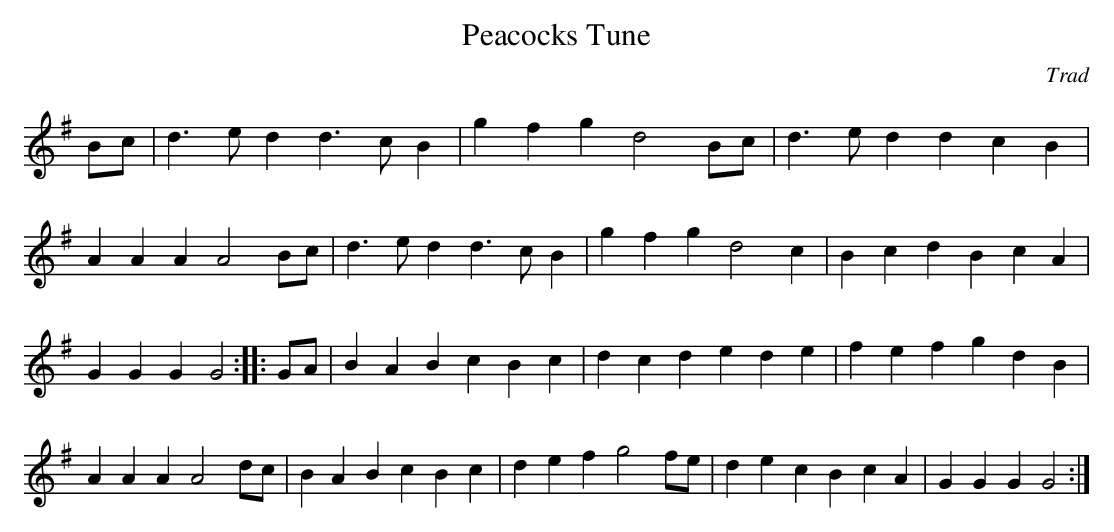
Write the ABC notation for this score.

X:1
T:Peacocks Tune
C:Trad
M:6/8l
K:G
Bc| d3ed2 d3cB2 |g2f2g2 d4 Bc| d3ed2 d2c2B2| A2A2A2A4 Bc|\
d3ed2 d3cB2 | g2f2g2 d4 c2|B2c2d2 B2c2A2| G2G2G2G4:: GA| B2A2B2 c2B2c2| d2c2d2 e2d2e2|\
f2e2f2 g2d2B2|A2A2A2 A4 dc| B2A2B2 c2B2c2| d2e2f2g4 fe| d2e2c2  B2c2A2 |G2G2G2 G4:|
